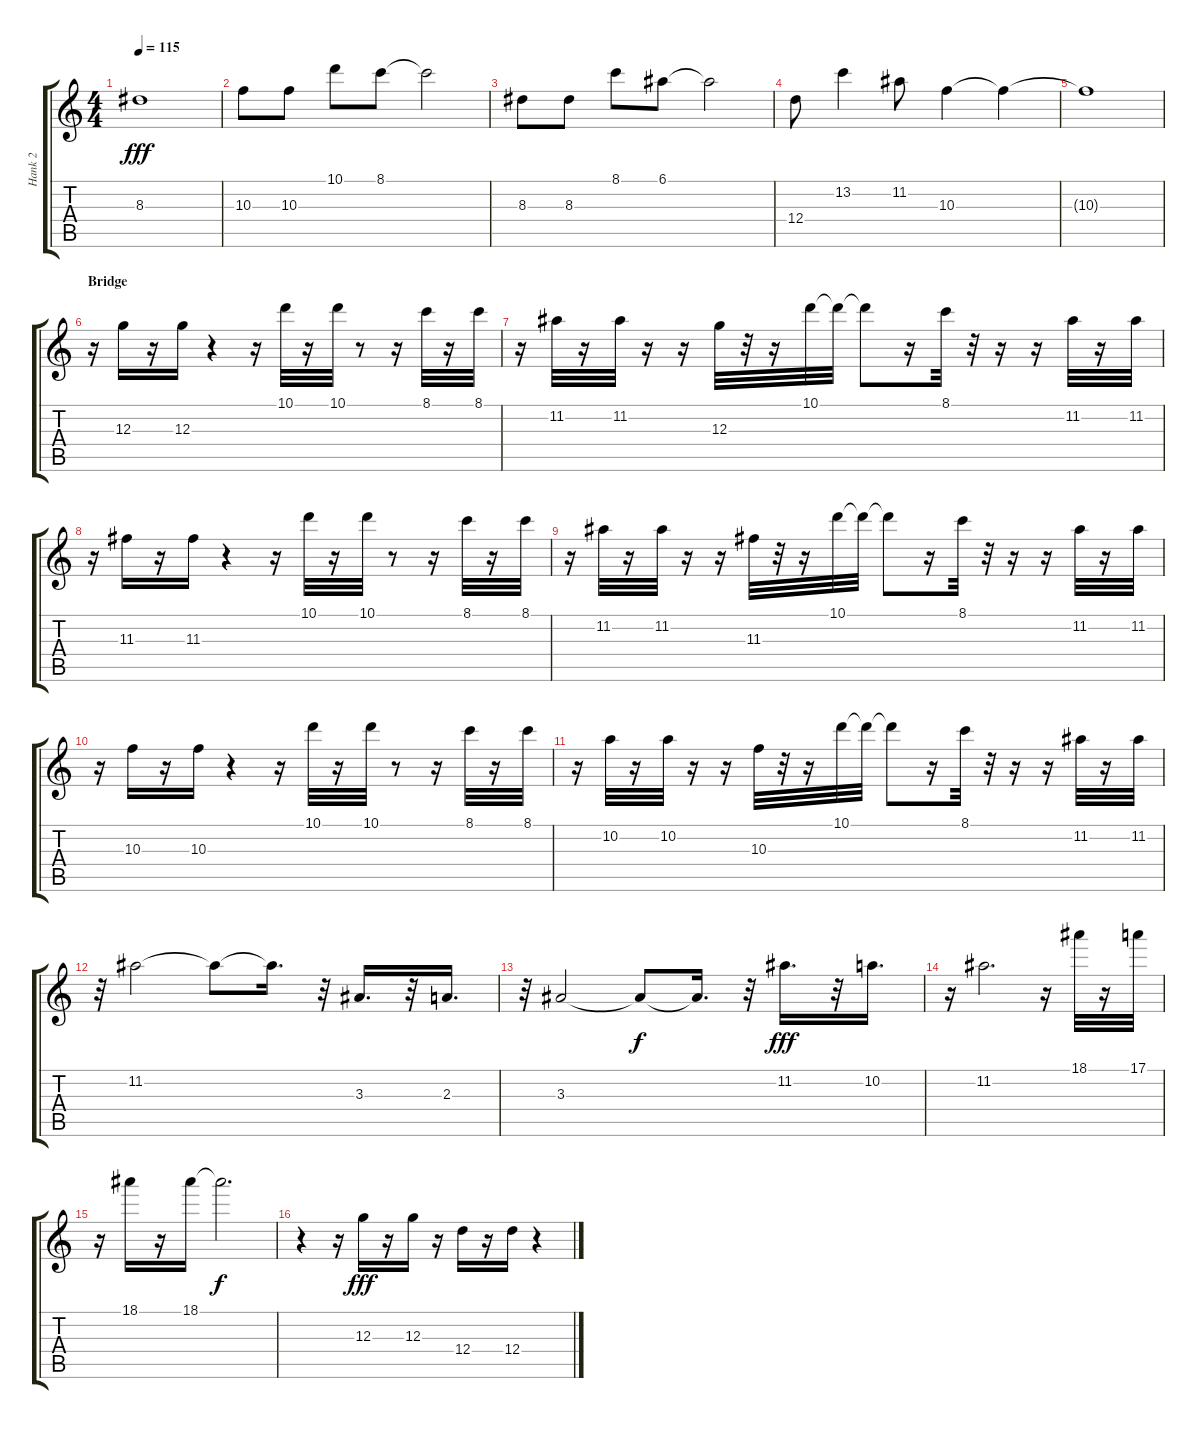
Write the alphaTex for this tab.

\track ("Hank 2" "Hank 2") {instrument electricguitarjazz}
\staff {score tabs}
\tuning (E4 B3 G3 D3 A2 E2) {hide}
\ts (4 4)
\tempo 115
\clef g2
\ks c
8.3{t}.1{dy fff} |
10.3.8 10.3.8 10.1.8 8.1.8 8.1{t}.2 |
8.3.8 8.3.8 8.1.8 6.1.8 6.1{t}.2 |
12.4.8 13.2.4 11.2.8 10.3.4 10.3{t}.4 |
10.3{t}.1 |
\section ("" "Bridge")
r.16{volume 16 balance 4 instrument electricguitarmuted} 12.3.16 r.16 12.3.16{balance 6} r.4 r.16 10.1.32{balance 4} r.16 10.1.32{balance 6} r.8 r.16 8.1.32{balance 4} r.16 8.1.32{balance 6} |
r.16 11.2.32{balance 4} r.16 11.2.32{balance 6} r.16 r.16 12.3.32{balance 4} r.32 r.16 10.1.32{balance 5} 10.1{t}.32 10.1{t}.8 r.16 8.1.32{balance 4} r.32 r.16 r.16 11.2.32{balance 6} r.16 11.2.32{balance 4} |
r.16{volume 16 balance 4 instrument electricguitarmuted} 11.3.16 r.16 11.3.16{balance 6} r.4 r.16 10.1.32{balance 4} r.16 10.1.32{balance 6} r.8 r.16 8.1.32{balance 4} r.16 8.1.32{balance 6} |
r.16 11.2.32{balance 4} r.16 11.2.32{balance 6} r.16 r.16 11.3.32{balance 4} r.32 r.16 10.1.32{balance 5} 10.1{t}.32 10.1{t}.8 r.16 8.1.32{balance 4} r.32 r.16 r.16 11.2.32{balance 6} r.16 11.2.32{balance 4} |
r.16{volume 16 balance 4 instrument electricguitarmuted} 10.3.16 r.16 10.3.16{balance 6} r.4 r.16 10.1.32{balance 4} r.16 10.1.32{balance 6} r.8 r.16 8.1.32{balance 4} r.16 8.1.32{balance 6} |
r.16 10.2.32{balance 4} r.16 10.2.32{balance 6} r.16 r.16 10.3.32{balance 4} r.32 r.16 10.1.32{balance 5} 10.1{t}.32 10.1{t}.8 r.16 8.1.32{balance 4} r.32 r.16 r.16 11.2.32{balance 6} r.16 11.2.32{balance 4} |
r.32 11.2.2 11.2{t}.8 11.2{t}.16{d} r.32 3.3.16{d volume 16 balance 2 instrument electricguitarjazz} r.32 2.3.16{d balance 5} |
r.32 3.3.2{balance 4} 3.3{t}.8{dy f} 3.3{t}.16{d} r.32 11.2.16{d dy fff balance 3} r.32 10.2.16{d balance 6} |
r.16 11.2.2{d balance 2} r.16 18.1.32{balance 3} r.16 17.1.32{balance 6} |
r.16 18.1.16{balance 5} r.16 18.1.16{balance 1} 18.1{t}.2{d dy f} |
r.4 r.16 12.3.16{dy fff volume 16 balance 3 instrument electricguitarmuted} r.16 12.3.16{volume 16 balance 5 instrument electricguitarmuted} r.16 12.4.16{volume 16 balance 3 instrument electricguitarmuted} r.16 12.4.16{volume 16 balance 6 instrument electricguitarmuted} r.4
